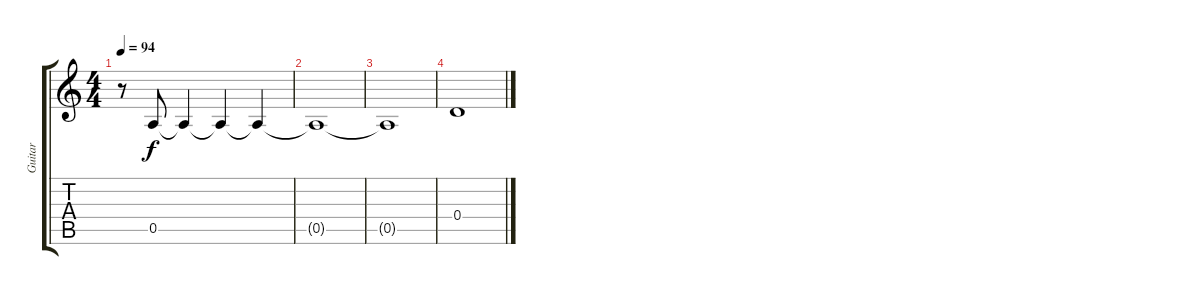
\track ("Guitar" "Guitar") {instrument overdrivenguitar}
\staff {score tabs}
\tuning (E4 B3 G3 D3 A2 E2) {hide}
\ts (4 4)
\tempo 94
\clef g2
\ks c
r.8{dy f} 0.5.8{volume 6} 0.5{t}.4 0.5{t}.4 0.5{t}.4 |
0.5{t}.1{volume 5} |
0.5{t}.1 |
0.4.1{volume 5}
